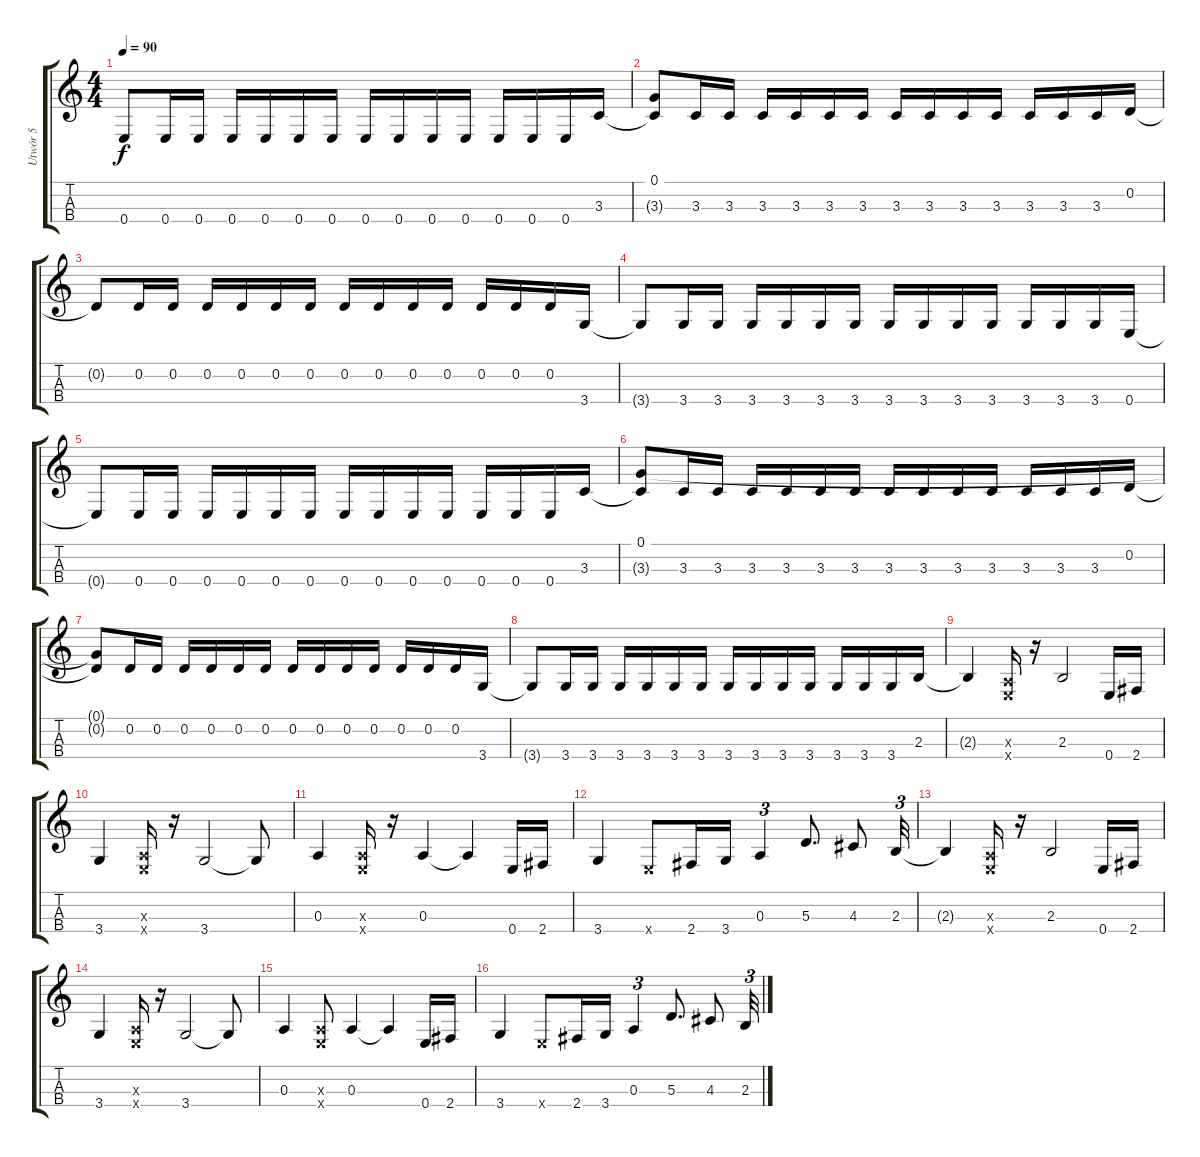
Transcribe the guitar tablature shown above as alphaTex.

\track ("Utwór 5" "Utwór 5") {instrument electricbassfinger}
\staff {score tabs}
\tuning (G3 D3 A2 E2) {hide}
\ts (4 4)
\tempo 90
\clef g2
\ks c
0.4{t}.8{dy f} 0.4.16 0.4.16 0.4.16 0.4.16 0.4.16 0.4.16 0.4.16 0.4.16 0.4.16 0.4.16 0.4.16 0.4.16 0.4.16 3.3.16 |
(0.1{t} 3.3{t}).8 3.3.16 3.3.16 3.3.16 3.3.16 3.3.16 3.3.16 3.3.16 3.3.16 3.3.16 3.3.16 3.3.16 3.3.16 3.3.16 0.2.16 |
0.2{t}.8 0.2.16 0.2.16 0.2.16 0.2.16 0.2.16 0.2.16 0.2.16 0.2.16 0.2.16 0.2.16 0.2.16 0.2.16 0.2.16 3.4.16 |
3.4{t}.8 3.4.16 3.4.16 3.4.16 3.4.16 3.4.16 3.4.16 3.4.16 3.4.16 3.4.16 3.4.16 3.4.16 3.4.16 3.4.16 0.4.16 |
0.4{t}.8 0.4.16 0.4.16 0.4.16 0.4.16 0.4.16 0.4.16 0.4.16 0.4.16 0.4.16 0.4.16 0.4.16 0.4.16 0.4.16 3.3.16 |
(0.1 3.3{t}).8 3.3.16 3.3.16 3.3.16 3.3.16 3.3.16 3.3.16 3.3.16 3.3.16 3.3.16 3.3.16 3.3.16 3.3.16 3.3.16 0.2.16 |
(0.1{t} 0.2{t}).8 0.2.16 0.2.16 0.2.16 0.2.16 0.2.16 0.2.16 0.2.16 0.2.16 0.2.16 0.2.16 0.2.16 0.2.16 0.2.16 3.4.16 |
3.4{t}.8 3.4.16 3.4.16 3.4.16 3.4.16 3.4.16 3.4.16 3.4.16 3.4.16 3.4.16 3.4.16 3.4.16 3.4.16 3.4.16 2.3.16 |
2.3{t}.4 (0.3{x} 0.4{x}).16 r.16 2.3.2 0.4.16 2.4.16 |
3.4.4 (0.3{x} 0.4{x}).16 r.16 3.4.2 3.4{t}.8 |
0.3.4 (0.3{x} 0.4{x}).16 r.16 0.3.4 0.3{t}.4 0.4.16 2.4.16 |
3.4.4 0.4{x}.8 2.4.16 3.4.16 0.3.4{tu (3 2)} 5.3.8{d} 4.3.8 2.3.32{tu (3 2)} |
2.3{t}.4 (0.3{x} 0.4{x}).16 r.16 2.3.2 0.4.16 2.4.16 |
3.4.4 (0.3{x} 0.4{x}).16 r.16 3.4.2 3.4{t}.8 |
0.3.4 (0.3{x} 0.4{x}).8 0.3.4 0.3{t}.4 0.4.16 2.4.16 |
3.4.4 0.4{x}.8 2.4.16 3.4.16 0.3.4{tu (3 2)} 5.3.8{d} 4.3.8 2.3.32{tu (3 2)}
